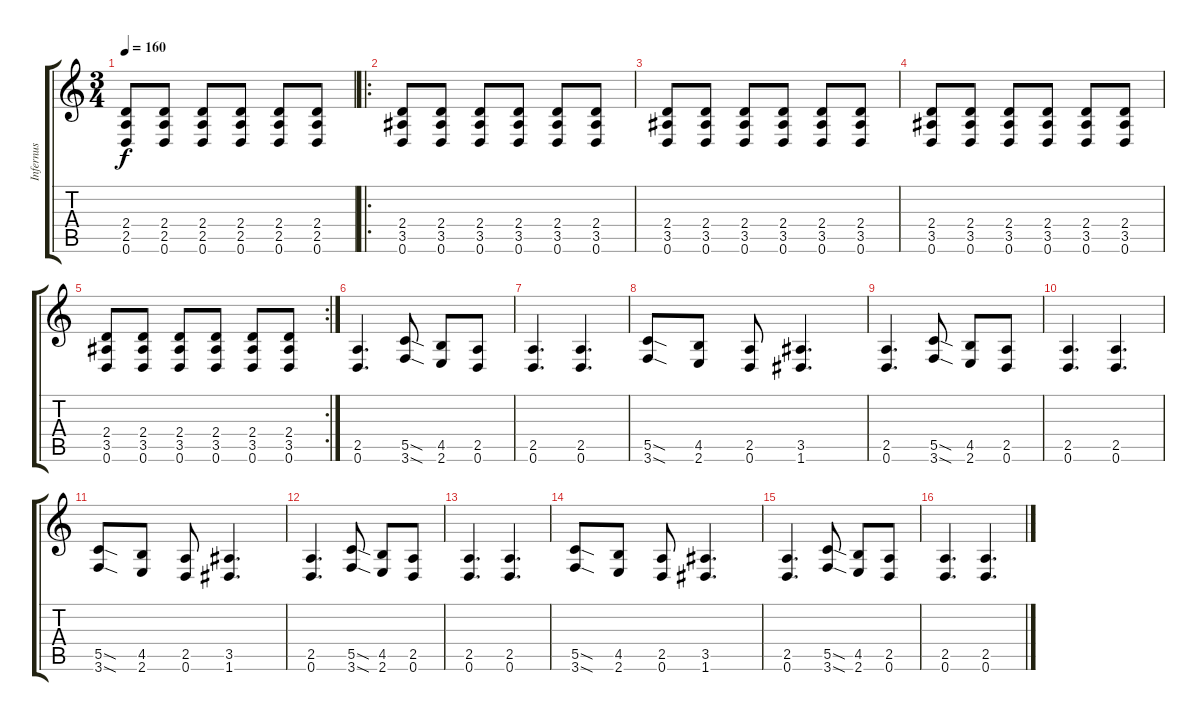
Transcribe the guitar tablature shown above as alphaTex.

\track ("Infernus" "Infernus") {instrument distortionguitar}
\staff {score tabs}
\tuning (D4 A3 F3 C3 G2 D2) {hide}
\ts (3 4)
\tempo 160
\clef g2
\ks c
(2.4 2.5 0.6).8{dy f} (2.4 2.5 0.6).8 (2.4 2.5 0.6).8 (2.4 2.5 0.6).8 (2.4 2.5 0.6).8 (2.4 2.5 0.6).8 |
\ro
(2.4 3.5 0.6).8 (2.4 3.5 0.6).8 (2.4 3.5 0.6).8 (2.4 3.5 0.6).8 (2.4 3.5 0.6).8 (2.4 3.5 0.6).8 |
(2.4 3.5 0.6).8 (2.4 3.5 0.6).8 (2.4 3.5 0.6).8 (2.4 3.5 0.6).8 (2.4 3.5 0.6).8 (2.4 3.5 0.6).8 |
(2.4 3.5 0.6).8 (2.4 3.5 0.6).8 (2.4 3.5 0.6).8 (2.4 3.5 0.6).8 (2.4 3.5 0.6).8 (2.4 3.5 0.6).8 |
\rc 2
(2.4 3.5 0.6).8 (2.4 3.5 0.6).8 (2.4 3.5 0.6).8 (2.4 3.5 0.6).8 (2.4 3.5 0.6).8 (2.4 3.5 0.6).8 |
(2.5 0.6).4{d} (5.5{sod} 3.6{sod}).8 (4.5 2.6).8 (2.5 0.6).8 |
(2.5 0.6).4{d} (2.5 0.6).4{d} |
(5.5{sod} 3.6{sod}).8 (4.5 2.6).8 (2.5 0.6).8 (3.5 1.6).4{d} |
(2.5 0.6).4{d} (5.5{sod} 3.6{sod}).8 (4.5 2.6).8 (2.5 0.6).8 |
(2.5 0.6).4{d} (2.5 0.6).4{d} |
(5.5{sod} 3.6{sod}).8 (4.5 2.6).8 (2.5 0.6).8 (3.5 1.6).4{d} |
(2.5 0.6).4{d volume 12} (5.5{sod} 3.6{sod}).8 (4.5 2.6).8 (2.5 0.6).8 |
(2.5 0.6).4{d} (2.5 0.6).4{d} |
(5.5{sod} 3.6{sod}).8 (4.5 2.6).8 (2.5 0.6).8 (3.5 1.6).4{d} |
(2.5 0.6).4{d} (5.5{sod} 3.6{sod}).8 (4.5 2.6).8 (2.5 0.6).8 |
(2.5 0.6).4{d} (2.5 0.6).4{d}
